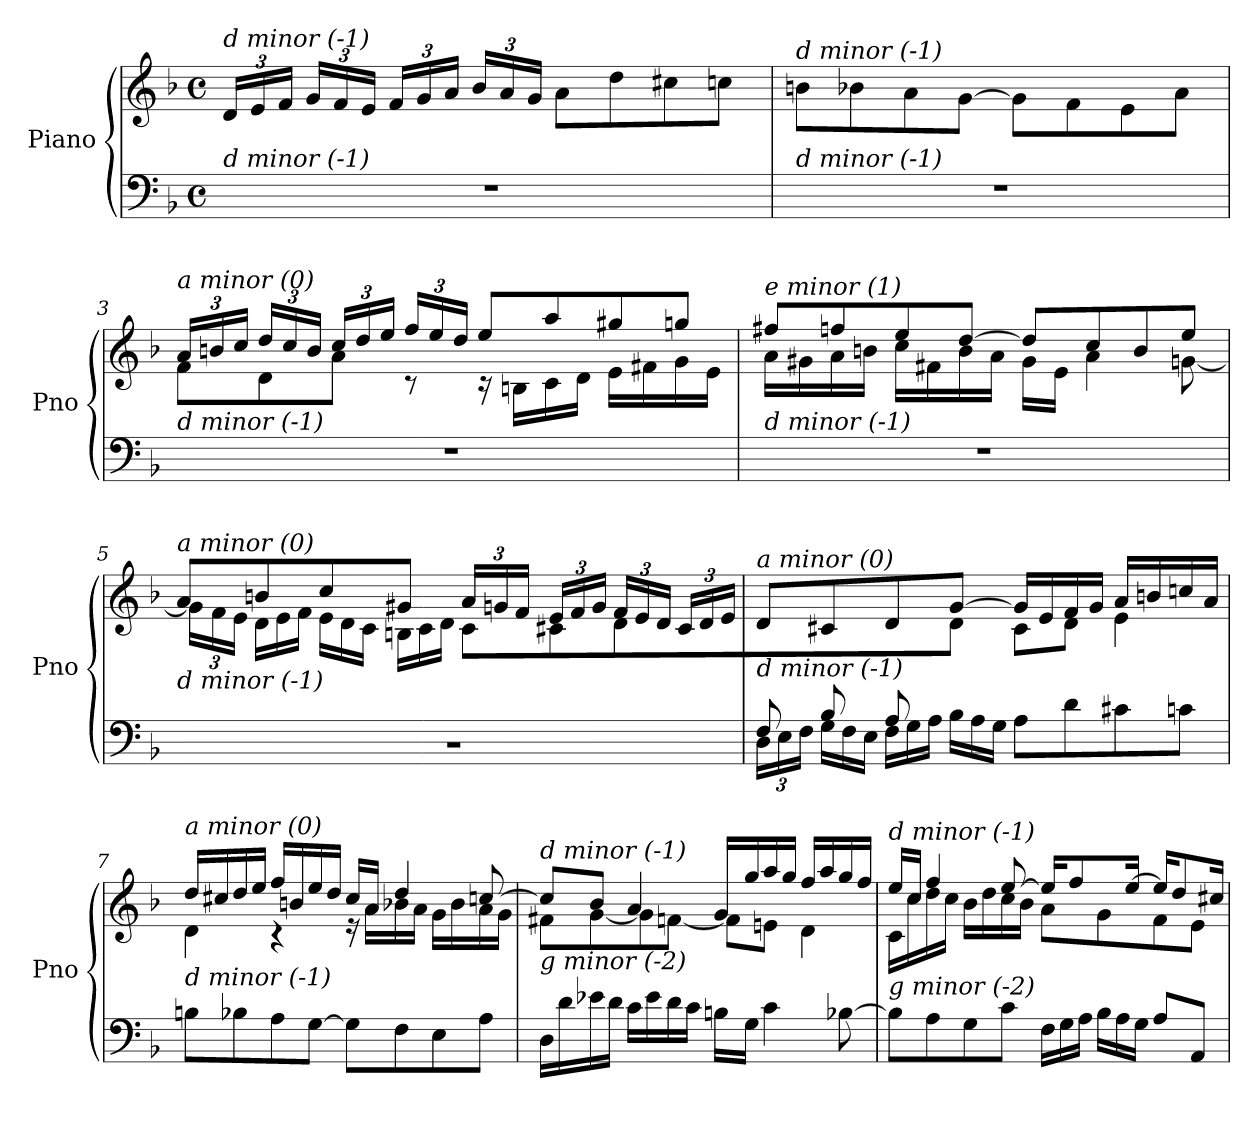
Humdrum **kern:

**kern	**kern
*part1	*part1
*staff2	*staff1
*I"Piano	*
*I'Pno	*
*clefF4	*clefG2
*k[b-]	*k[b-]
*M4/4	*M4/4
*met(c)	*met(c)
*	*Xbrackettup
=1	=1
!	!LO:TX:i:t=d minor (-1)
!LO:TX:i:t=d minor (-1)	!
1r	24d/LL
.	24e/
.	24f/JJ
.	24g/LL
.	24f/
.	24e/JJ
.	24f/LL
.	24g/
.	24a/JJ
.	24b-/LL
.	24a/
.	24g/JJ
.	8a\L
.	8dd\
.	8cc#X\
.	8ccn\J
=2	=2
!	!LO:TX:i:t=d minor (-1)
!LO:TX:i:t=d minor (-1)	!
1r	8bn\L
.	8b-X\
.	8a\
.	[8g\J
.	8g\L]
.	8f\
.	8e\
.	8a\J
=3	=3
*	*^
!	!LO:TX:i:t=a minor (0)	!
!LO:TX:i:t=d minor (-1)	!	!
1r	24a/LL	8f\L
.	24bn/	.
.	24cc/JJ	.
.	24dd/LL	8d\
.	24cc/	.
.	24b/JJ	.
.	24cc/LL	8a\J
.	24dd/	.
.	24ee/JJ	.
.	24ff/LL	8r
.	24ee/	.
.	24dd/JJ	.
.	8ee/L	16r
.	.	16Bn\LL
.	8aa/	16c\
.	.	16d\JJ
.	8gg#X/	16e\LL
.	.	16f#X\
.	8ggn/J	16g\
.	.	16e\JJ
!!LO:LB:g=z	!!
=4	=4	=4
!	!LO:TX:i:t=e minor (1)	!
!LO:TX:i:t=d minor (-1)	!	!
1r	8ff#X/L	16a\LL
.	.	16g#X\
.	8ffn/	16a\
.	.	16bn\JJ
.	8ee/	16cc\LL
.	.	16f#X\
.	[8dd/J	16b\
.	.	16a\JJ
.	8dd/L]	16g#\LL
.	.	16e\JJ
.	8cc/	4a\
.	8b/	.
.	8ee/J	[8gn\
=5	=5	=5
*^	*	*
!	!	!LO:TX:i:t=a minor (0)	!
!LO:TX:i:t=d minor (-1)	!	!	!
2..ryy	1r	8a/L	24g\LL]
.	.	.	24f\
.	.	.	24e\JJ
*	*	*	*Xtuplet
.	.	8bn/	24d\LL
.	.	.	24e\
.	.	.	24f\JJ
.	.	8cc/	24e\LL
.	.	.	24d\
.	.	.	24c\JJ
.	.	8g#X/J	24Bn\LL
.	.	.	24c\
.	.	.	24d\JJ
.	.	24a/LL	8c\L
.	.	24gn/	.
.	.	24f/JJ	.
.	.	24e/LL	8c#X\
.	.	24f/	.
.	.	24g/JJ	.
.	.	24f/LL	8d\
.	.	24e/	.
.	.	24d/JJ	.
8G/J	.	24c#/LL	8ryy
.	.	24d/	.
.	.	24e/JJ	.
!!LO:LB:g=z	!!
=6	=6	=6	=6
*	*Xbrackettup	*	*
!	!	!LO:TX:i:t=a minor (0)	!
!LO:TX:i:t=d minor (-1)	!	!	!
8F/L	24D\LL	8d/L	4.ryy
.	24E\	.	.
.	24F\JJ	.	.
*	*Xtuplet	*	*
8B-/	24G\LL	8c#X/	.
.	24F\	.	.
.	24E\JJ	.	.
8A/	24F\LL	8d/	.
.	24G\	.	.
.	24A\JJ	.	.
2ryy	24B-\LL	[8g/J	8d\J
.	24A\	.	.
.	24G\JJ	.	.
.	8A\L	16g/LL]	8c#\L
.	.	16e/	.
.	8d\	16f/	8d\J
.	.	16g/JJ	.
.	8c#X\	16a/LL	4e\
.	.	16bn/	.
8ryy	8cn\J	16ccn/	.
.	.	16a/JJ	.
*v	*v	*	*
=7	=7	=7
!	!LO:TX:i:t=a minor (0)	!
!LO:TX:i:t=d minor (-1)	!	!
8Bn\L	16dd/LL	4d\
.	16cc#X/	.
8B-X\	16dd/	.
.	16ee/JJ	.
8A\	16ff/LL	4r
.	16bn/	.
[8G\J	16ee/	.
.	16dd/JJ	.
8G\L]	16cc#/LL	16r
.	16a/JJ	16a\LL
8F\	4dd/	16b-X\
.	.	16a\JJ
8E\	.	16g\LL
.	.	16b-\
8A\J	[8ccn/	16a\
.	.	16g\JJ
!!LO:LB:g=z	!!
=8	=8	=8
!	!LO:TX:i:t=d minor (-1)	!
!LO:TX:i:t=g minor (-2)	!	!
16D\LL	8cc/L]	8f#X\L
16d\	.	.
16e-X\	8b-/J	[8g\
16d\JJ	.	.
16c\LL	4a/	8g\]
16e-\	.	.
16d\	.	[8fn\J
16c\JJ	.	.
16Bn\LL	16g/LL	8f\L]
16G\JJ	16gg/	.
4c\	16aa/	8en\J
.	16gg/JJ	.
.	16ff/LL	4d\
.	16aa/	.
[8B-X\	16gg/	.
.	16ff/JJ	.
=9	=9	=9
!	!LO:TX:i:t=d minor (-1)	!
!LO:TX:i:t=g minor (-2)	!	!
8B-\L]	16ee/LL	16c\LL
.	16cc/JJ	16cc\
8A\	4ff/	16dd\
.	.	16cc\JJ
8G\	.	16b-\LL
.	.	16dd\
8c\J	[8ee/	16cc\
.	.	16b-\JJ
24F\LL	16ee/KL]	8a\L
24G\	.	.
.	8ff/	.
24A\JJ	.	.
24B-\LL	.	8g\
24A\	.	.
.	[16ee/Jk	.
24G\JJ	.	.
8A\L	16ee/KL]	8f\
.	8dd/	.
8AA/J	.	8e\J
.	16cc#X/Jk	.
*	*v	*v
=	=
*-	*-
